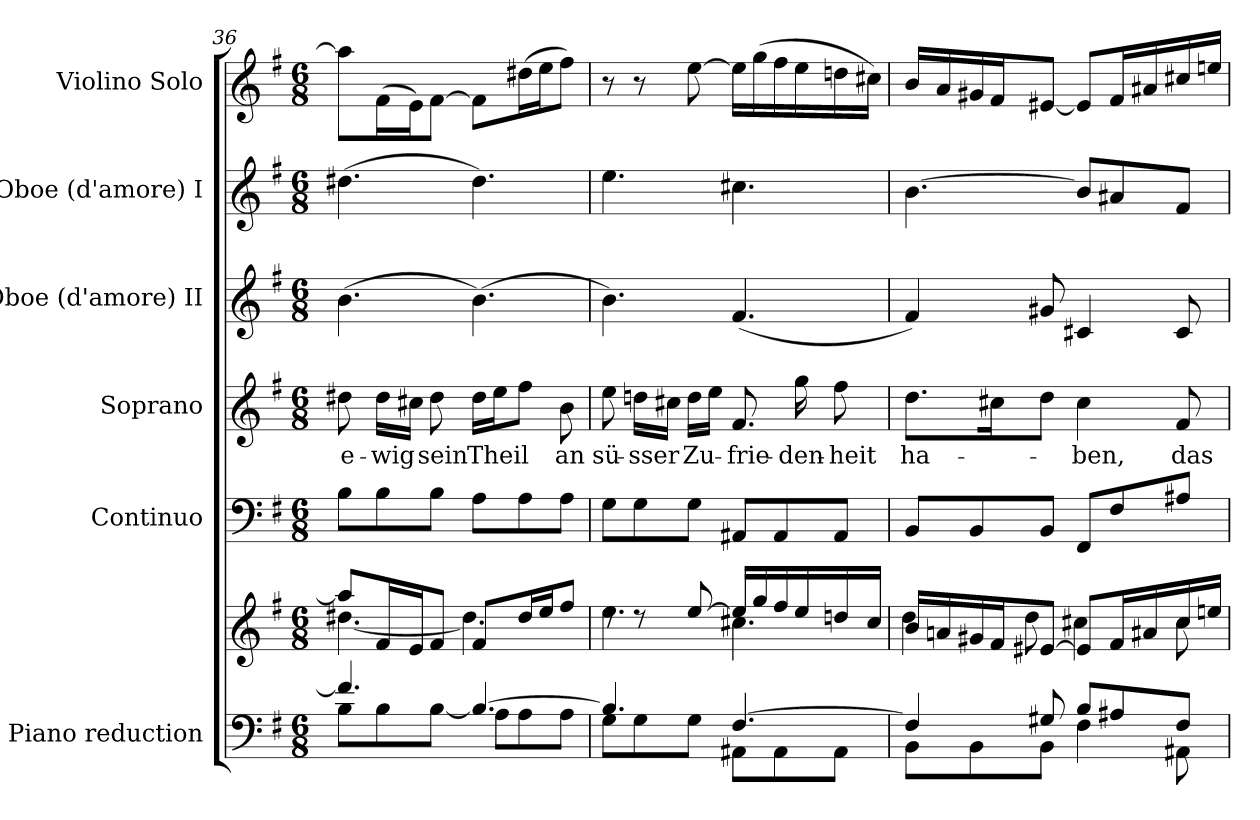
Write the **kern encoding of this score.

**kern	**kern	**kern	**kern	**text	**kern	**kern	**kern
*part6	*part6	*part5	*part4	*part4	*part3	*part2	*part1
*staff7	*staff6	*staff5	*staff4	*staff4	*staff3	*staff2	*staff1
*I"Piano reduction	*	*I"Continuo	*I"Soprano	*	*I"Oboe (d'amore) II	*I"Oboe (d'amore) I	*I"Violino Solo
*I'Pno	*	*	*	*	*I'Ob	*I'Ob	*I'Vln
*clefF4	*clefG2	*clefF4	*clefG2	*	*clefG2	*clefG2	*clefG2
*k[f#]	*k[f#]	*k[f#]	*k[f#]	*	*k[f#]	*k[f#]	*k[f#]
*M6/8	*M6/8	*M6/8	*M6/8	*	*M6/8	*M6/8	*M6/8
=36	=36	=36	=36	=36	=36	=36	=36
*^	*^	*	*	*	*	*	*
!	!	!	!	!	!	!LO:LY:b	!	!	!
4.f#/]	8B\L	8aa/L]	[4.dd#X\	8B\L	8dd#X\	e-	(>4.b\	(>4.dd#X\	8aa\L]
!	!	!	!	!	!	!LO:LY:b	!	!	!
.	8B\	16f#/L	.	8B\	16dd#\LL	-wig	.	.	(>16f#\L
.	.	16e/J	.	.	16cc#X\JJ	.	.	.	16e\J)
!	!	!	!	!	!	!LO:LY:b	!	!	!
.	[8B\J	8f#/J	.	8B\J	8dd#\	sein	.	.	[8f#\J
!	!	!	!	!	!	!LO:LY:b	!	!	!
4.B/_	8A\L	8f#/L	4.dd#\]	8A\L	16dd#\LL	Theil	(>4.b\)	4.dd#\)	8f#\L]
.	.	.	.	.	16ee\J	.	.	.	.
.	8A\	16dd#/L	.	8A\	8ff#\J	.	.	.	(>16dd#X\L
.	.	16ee/J	.	.	.	.	.	.	16ee\J
!	!	!	!	!	!	!LO:LY:b	!	!	!
.	8A\J	8ff#/J	.	8A\J	8b\	an	.	.	8ff#\J)
!!LO:PB:g=z
=37	=37	=37	=37	=37	=37	=37	=37	=37	=37
!	!	!	!	!	!	!LO:LY:b	!	!	!
4.B/]	8G\L	8rdd	4.ee\	8G\L	8ee\	sü-	4.b\)	4.ee\	8r
!	!	!	!	!	!	!LO:LY:b	!	!	!
.	8G\	8rdd	.	8G\	16ddn\LL	-sser	.	.	8r
.	.	.	.	.	16cc#X\JJ	.	.	.	.
!	!	!	!	!	!	!LO:LY:b	!	!	!
.	8G\J	[8ee/	.	8G\J	16dd\LL	Zu-	.	.	[8ee\
.	.	.	.	.	16ee\JJ	.	.	.	.
!	!	!	!	!	!	!LO:LY:b	!	!	!
[4.F#/	8AA#X\L	16ee/LL]	4.cc#X\	8AA#X/L	8.f#/	-frie-	(<4.f#/	4.cc#X\	16ee\LL]
.	.	16gg/	.	.	.	.	.	.	(>16gg\
.	8AA#\	16ff#/	.	8AA#/	.	.	.	.	16ff#\
!	!	!	!	!	!	!LO:LY:b	!	!	!
.	.	16ee/	.	.	16gg\	-den-	.	.	16ee\
!	!	!	!	!	!	!LO:LY:b	!	!	!
.	8AA#\J	16ddn/	.	8AA#/J	8ff#\	-heit	.	.	16ddn\
.	.	16cc#/JJ	.	.	.	.	.	.	16cc#X\JJ)
=38	=38	=38	=38	=38	=38	=38	=38	=38	=38
!	!	!	!	!	!	!LO:LY:b	!	!	!
4F#/]	8BB\L	16b/LL	4dd\	8BB/L	8.dd\L	ha-	4f#/)	[4.b\	16b/LL
.	.	16an/	.	.	.	.	.	.	16a/
.	8BB\	16g#X/	.	8BB/	.	.	.	.	16g#X/
.	.	16f#/J	.	.	16cc#X\K	.	.	.	16f#/J
8G#X/	8BB\J	[8e#X/J	8dd\	8BB/J	8dd\J	.	8g#X/	.	[8e#X/J
!	!	!	!	!	!	!LO:LY:b	!	!	!
8B/L	4F#\	8e#/L]	4cc#X\	8FF#/L	4cc#\	-ben,	4c#X/	8b/L]	8e#/L]
8A#X/	.	16f#/L	.	8F#/	.	.	.	8a#X/	16f#/L
.	.	16a#X/	.	.	.	.	.	.	16a#X/
!	!	!	!	!	!	!LO:LY:b	!	!	!
8F#/J	8AA#X\	16cc#/	8cc#\	8A#X/J	8f#/	das	8c#/	8f#/J	16cc#X/
.	.	16een/JJ	.	.	.	.	.	.	16een/JJ
*v	*v	*	*	*	*	*	*	*	*
*	*v	*v	*	*	*	*	*	*
=	=	=	=	=	=	=	=
*-	*-	*-	*-	*-	*-	*-	*-
